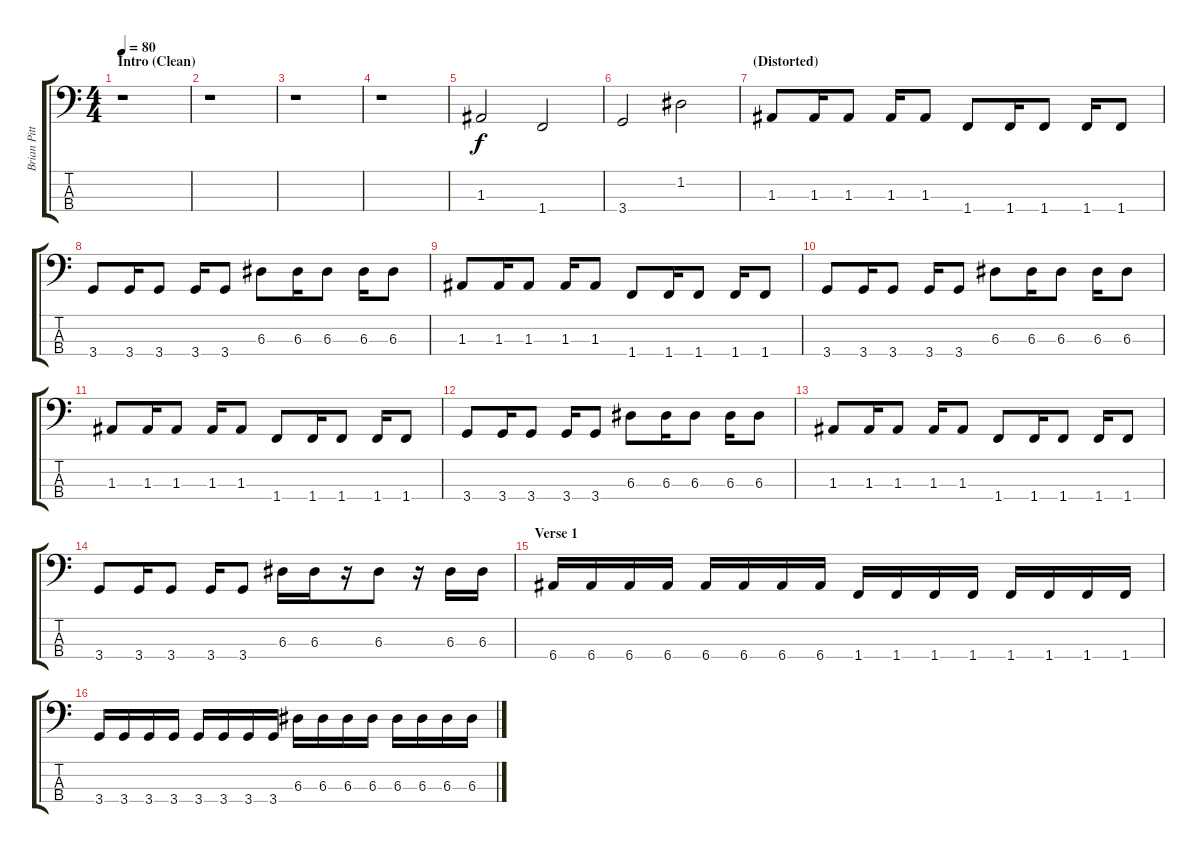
\track ("Brian Pittman" "Brian Pitt") {instrument electricbasspick}
\staff {score tabs}
\tuning (G2 D2 A1 E1) {hide}
\ts (4 4)
\section ("" "Intro (Clean)")
\tempo 80
\clef f4
\ks c
r.1{dy f instrument electricbasspick} |
r.1 |
r.1 |
r.1 |
1.3.2 1.4.2 |
3.4.2 1.2.2 |
\section ("" "(Distorted)")
1.3.8 1.3.16 1.3.8 1.3.16 1.3.8 1.4.8 1.4.16 1.4.8 1.4.16 1.4.8 |
3.4.8 3.4.16 3.4.8 3.4.16 3.4.8 6.3.8 6.3.16 6.3.8 6.3.16 6.3.8 |
1.3.8 1.3.16 1.3.8 1.3.16 1.3.8 1.4.8 1.4.16 1.4.8 1.4.16 1.4.8 |
3.4.8 3.4.16 3.4.8 3.4.16 3.4.8 6.3.8 6.3.16 6.3.8 6.3.16 6.3.8 |
1.3.8 1.3.16 1.3.8 1.3.16 1.3.8 1.4.8 1.4.16 1.4.8 1.4.16 1.4.8 |
3.4.8 3.4.16 3.4.8 3.4.16 3.4.8 6.3.8 6.3.16 6.3.8 6.3.16 6.3.8 |
1.3.8 1.3.16 1.3.8 1.3.16 1.3.8 1.4.8 1.4.16 1.4.8 1.4.16 1.4.8 |
3.4.8 3.4.16 3.4.8 3.4.16 3.4.8 6.3.16 6.3.16 r.16 6.3.8 r.16 6.3.16 6.3.16 |
\section ("" "Verse 1")
6.4.16 6.4.16 6.4.16 6.4.16 6.4.16 6.4.16 6.4.16 6.4.16 1.4.16 1.4.16 1.4.16 1.4.16 1.4.16 1.4.16 1.4.16 1.4.16 |
3.4.16 3.4.16 3.4.16 3.4.16 3.4.16 3.4.16 3.4.16 3.4.16 6.3.16 6.3.16 6.3.16 6.3.16 6.3.16 6.3.16 6.3.16 6.3.16
